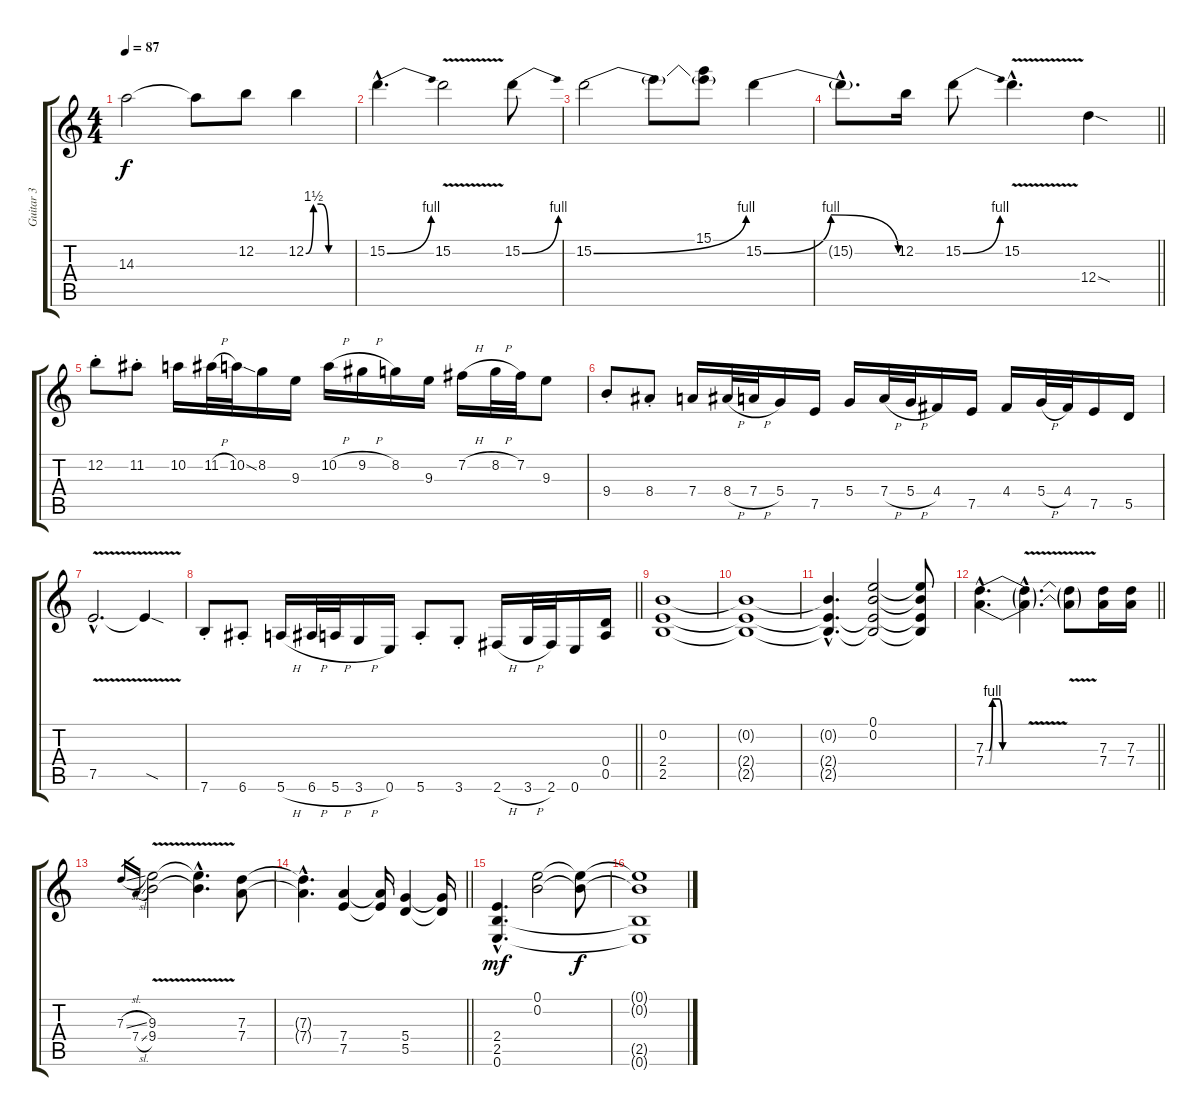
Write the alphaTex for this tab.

\track ("Guitar 3" "Guitar 3") {instrument distortionguitar}
\staff {score tabs}
\tuning (E4 B3 G3 D3 A2 E2) {hide}
\ts (4 4)
\tempo 87
\clef g2
\ks c
14.3{t}.2{dy f} 14.3{t}.8 12.2.8 12.2{be (custom 0 0 10 6 20 6 30 0 60 0)}.4 |
15.2{be (bend 0 0 60 4) hac}.4{d} 15.2{v}.2 15.2{be (bend 0 0 60 4)}.8 |
15.2{be (bend 0 0 60 4)}.2 15.2{t}.8 (15.1 15.2{t}).8 15.2{be (bendrelease 0 0 5 4 34 4 60 0)}.4 |
\barLineRight lightlight
15.2{hac t}.8{d} 12.2.16 15.2{be (bend 0 0 60 4)}.8 15.2{v hac}.4{d} 12.4{sod}.4 |
12.2{st}.8 11.2{st}.8 10.2.16 11.2{h}.32 10.2{ss}.32 8.2.16 9.3.16 10.2{h}.16 9.2{h}.16 8.2.16 9.3.16 7.2{h}.16 8.2{h}.32 7.2.32 9.3.8 |
9.4{st}.8 8.4{st}.8 7.4.16 8.4{h}.32 7.4{h}.32 5.4.16 7.5.16 5.4.16 7.4{h}.32 5.4{h}.32 4.4.16 7.5.16 4.4.16 5.4{h}.32 4.4.32 7.5.16 5.5.16 |
7.5{v hac}.2{d} 7.5{sod t}.4 |
\barLineRight lightlight
7.6{st}.8 6.6{st}.8 5.6{h}.16 6.6{h}.32 5.6{h}.32 3.6{h}.16 0.6.16 5.6{st}.8 3.6{st}.8 2.6{h}.16 3.6{h}.32 2.6.32 0.6.16 (0.4 0.5).16 |
(0.2 2.4 2.5).1 |
(0.2{t} 2.4{t} 2.5{t}).1 |
(0.2{hac t} 2.4{hac t} 2.5{hac t}).4{d} (0.1 0.2 2.4{t} 2.5{t}).2 (0.1{t} 0.2{t} 2.4{t} 2.5{t}).8 |
\barLineRight lightlight
(7.3{be (custom 0 0 5 0 10 4 20 4 25 0 30 0 60 0) hac} 7.4{be (custom 0 0 5 0 10 4 20 4 25 0 30 0 60 0) hac}).4{d} (7.3{v hac t} 7.4{v hac t}).4{d} (7.3{t} 7.4{t}).8 (7.3 7.4).16 (7.3 7.4).16 |
7.3{sl}.16{gr} 7.4{sl}.16{gr} (9.3{v} 9.4{v}).2 (9.3{hac t} 9.4{hac t}).4{d} (7.3 7.4).8 |
\barLineRight lightlight
(7.3{hac t} 7.4{hac t}).4{d} (7.4 7.5).4 (7.4{t} 7.5{t}).16 (5.4 5.5).4 (5.4{t} 5.5{t}).16 |
(2.4{hac} 2.5{hac} 0.6{hac}).4{d dy mf} (0.1 0.2).2 (0.1{t} 0.2{t}).8{dy f} |
(0.1{t} 0.2{t} 2.5{t} 0.6{t}).1
